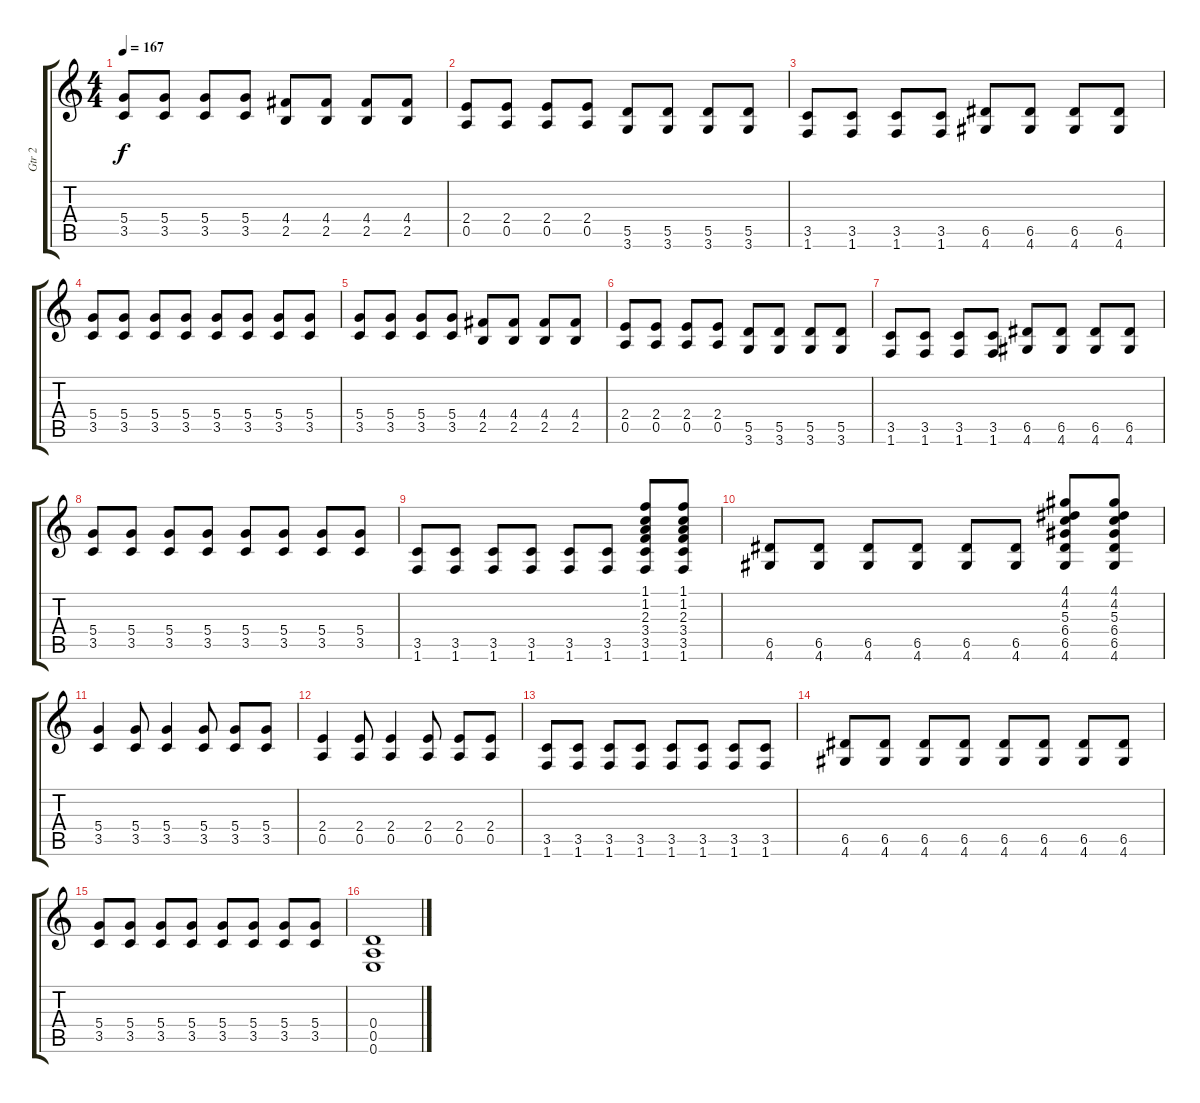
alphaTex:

\track ("Gtr 2" "Gtr 2") {instrument distortionguitar}
\staff {score tabs}
\tuning (E4 B3 G3 D3 A2 E2) {hide}
\ts (4 4)
\tempo 167
\clef g2
\ks c
(5.4 3.5).8{dy f} (5.4 3.5).8 (5.4 3.5).8 (5.4 3.5).8 (4.4 2.5).8 (4.4 2.5).8 (4.4 2.5).8 (4.4 2.5).8 |
(2.4 0.5).8 (2.4 0.5).8 (2.4 0.5).8 (2.4 0.5).8 (5.5 3.6).8 (5.5 3.6).8 (5.5 3.6).8 (5.5 3.6).8 |
(3.5 1.6).8 (3.5 1.6).8 (3.5 1.6).8 (3.5 1.6).8 (6.5 4.6).8 (6.5 4.6).8 (6.5 4.6).8 (6.5 4.6).8 |
(5.4 3.5).8 (5.4 3.5).8 (5.4 3.5).8 (5.4 3.5).8 (5.4 3.5).8 (5.4 3.5).8 (5.4 3.5).8 (5.4 3.5).8 |
(5.4 3.5).8 (5.4 3.5).8 (5.4 3.5).8 (5.4 3.5).8 (4.4 2.5).8 (4.4 2.5).8 (4.4 2.5).8 (4.4 2.5).8 |
(2.4 0.5).8 (2.4 0.5).8 (2.4 0.5).8 (2.4 0.5).8 (5.5 3.6).8 (5.5 3.6).8 (5.5 3.6).8 (5.5 3.6).8 |
(3.5 1.6).8 (3.5 1.6).8 (3.5 1.6).8 (3.5 1.6).8 (6.5 4.6).8 (6.5 4.6).8 (6.5 4.6).8 (6.5 4.6).8 |
(5.4 3.5).8 (5.4 3.5).8 (5.4 3.5).8 (5.4 3.5).8 (5.4 3.5).8 (5.4 3.5).8 (5.4 3.5).8 (5.4 3.5).8 |
(3.5 1.6).8 (3.5 1.6).8 (3.5 1.6).8 (3.5 1.6).8 (3.5 1.6).8 (3.5 1.6).8 (1.1 1.2 2.3 3.4 3.5 1.6).8 (1.1 1.2 2.3 3.4 3.5 1.6).8 |
(6.5 4.6).8 (6.5 4.6).8 (6.5 4.6).8 (6.5 4.6).8 (6.5 4.6).8 (6.5 4.6).8 (4.1 4.2 5.3 6.4 6.5 4.6).8 (4.1 4.2 5.3 6.4 6.5 4.6).8 |
(5.4 3.5).4 (5.4 3.5).8 (5.4 3.5).4 (5.4 3.5).8 (5.4 3.5).8 (5.4 3.5).8 |
(2.4 0.5).4 (2.4 0.5).8 (2.4 0.5).4 (2.4 0.5).8 (2.4 0.5).8 (2.4 0.5).8 |
(3.5 1.6).8 (3.5 1.6).8 (3.5 1.6).8 (3.5 1.6).8 (3.5 1.6).8 (3.5 1.6).8 (3.5 1.6).8 (3.5 1.6).8 |
(6.5 4.6).8 (6.5 4.6).8 (6.5 4.6).8 (6.5 4.6).8 (6.5 4.6).8 (6.5 4.6).8 (6.5 4.6).8 (6.5 4.6).8 |
(5.4 3.5).8 (5.4 3.5).8 (5.4 3.5).8 (5.4 3.5).8 (5.4 3.5).8 (5.4 3.5).8 (5.4 3.5).8 (5.4 3.5).8 |
(0.4 0.5 0.6).1
